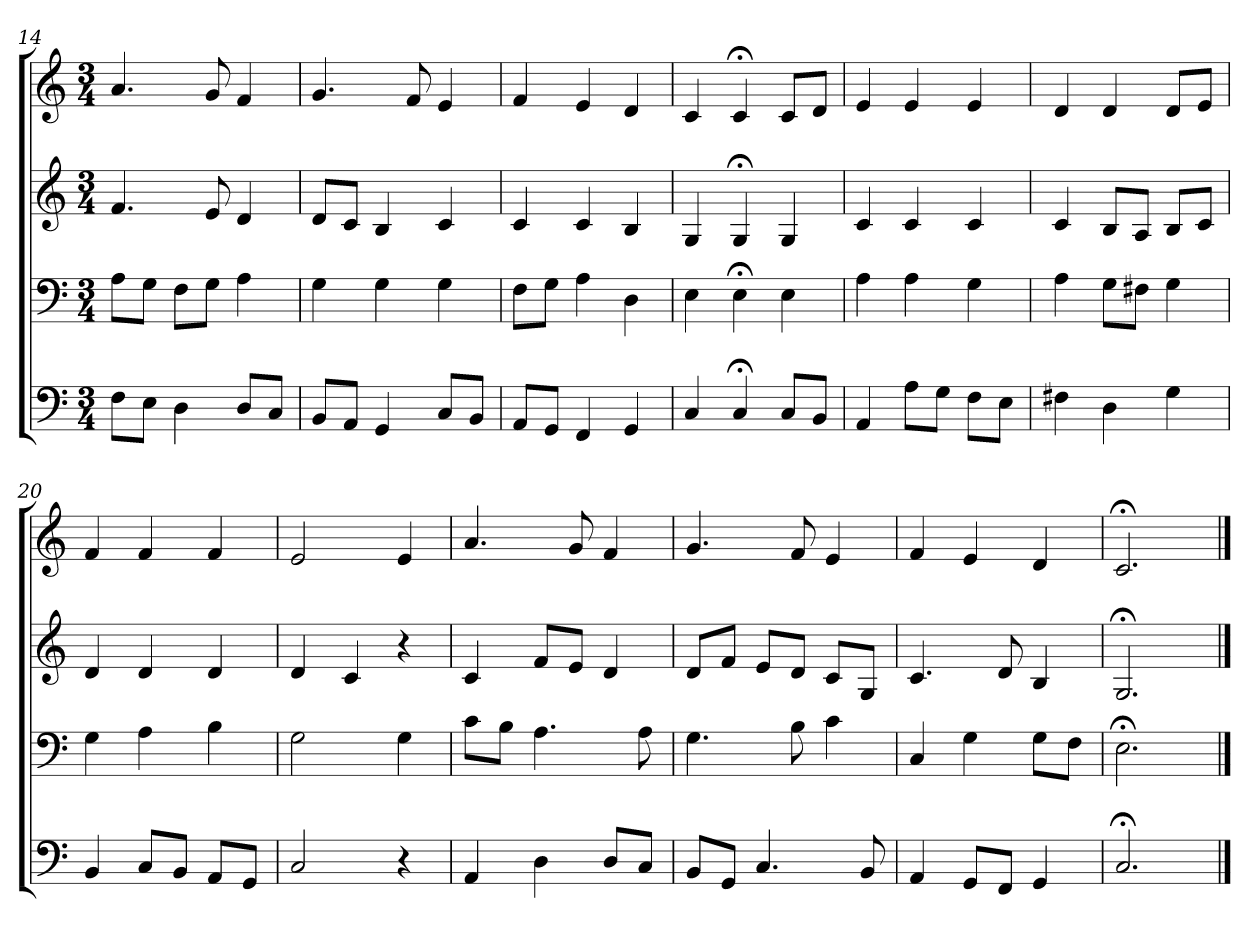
**kern	**kern	**kern	**kern
*part4	*part3	*part2	*part1
*staff4	*staff3	*staff2	*staff1
*clefF4	*clefF4	*clefG2	*clefG2
*k[]	*k[]	*k[]	*k[]
*C:	*C:	*C:	*C:
*M3/4	*M3/4	*M3/4	*M3/4
=14	=14	=14	=14
8F\L	8A\L	4.f	4.a
8E\J	8G\J	.	.
4D	8F\L	.	.
.	8G\J	8e	8g
8D/L	4A	4d	4f
8C/J	.	.	.
=15	=15	=15	=15
8BB/L	4G	8d/L	4.g
8AA/J	.	8c/J	.
4GG	4G	4B	.
.	.	.	8f
8C/L	4G	4c	4e
8BB/J	.	.	.
=16	=16	=16	=16
8AA/L	8F\L	4c	4f
8GG/J	8G\J	.	.
4FF	4A	4c	4e
4GG	4D	4B	4d
=17	=17	=17	=17
4C	4E	4G	4c
4C;<	4E;<	4G;<	4c;<
8C/L	4E	4G	8c/L
8BB/J	.	.	8d/J
=18	=18	=18	=18
4AA	4A	4c	4e
8A\L	4A	4c	4e
8G\J	.	.	.
8F\L	4G	4c	4e
8E\J	.	.	.
=19	=19	=19	=19
4F#X	4A	4c	4d
4D	8G\L	8B/L	4d
.	8F#X\J	8A/J	.
4G	4G	8B/L	8d/L
.	.	8c/J	8e/J
=20	=20	=20	=20
4BB	4G	4d	4f
8C/L	4A	4d	4f
8BB/J	.	.	.
8AA/L	4B	4d	4f
8GG/J	.	.	.
=21	=21	=21	=21
2C	2G	4d	2e
.	.	4c	.
4r	4G	4r	4e
=22	=22	=22	=22
4AA	8c\L	4c	4.a
.	8B\J	.	.
4D	4.A	8f/L	.
.	.	8e/J	8g
8D/L	.	4d	4f
8C/J	8A	.	.
=23	=23	=23	=23
8BB/L	4.G	8d/L	4.g
8GG/J	.	8f/J	.
4.C	.	8e/L	.
.	8B	8d/J	8f
.	4c	8c/L	4e
8BB	.	8G/J	.
=24	=24	=24	=24
4AA	4C	4.c	4f
8GG/L	4G	.	4e
8FF/J	.	8d	.
4GG	8G\L	4B	4d
.	8F\J	.	.
=25	=25	=25	=25
2.C;<	2.E;<	2.G;<	2.c;<
==	==	==	==
*-	*-	*-	*-
